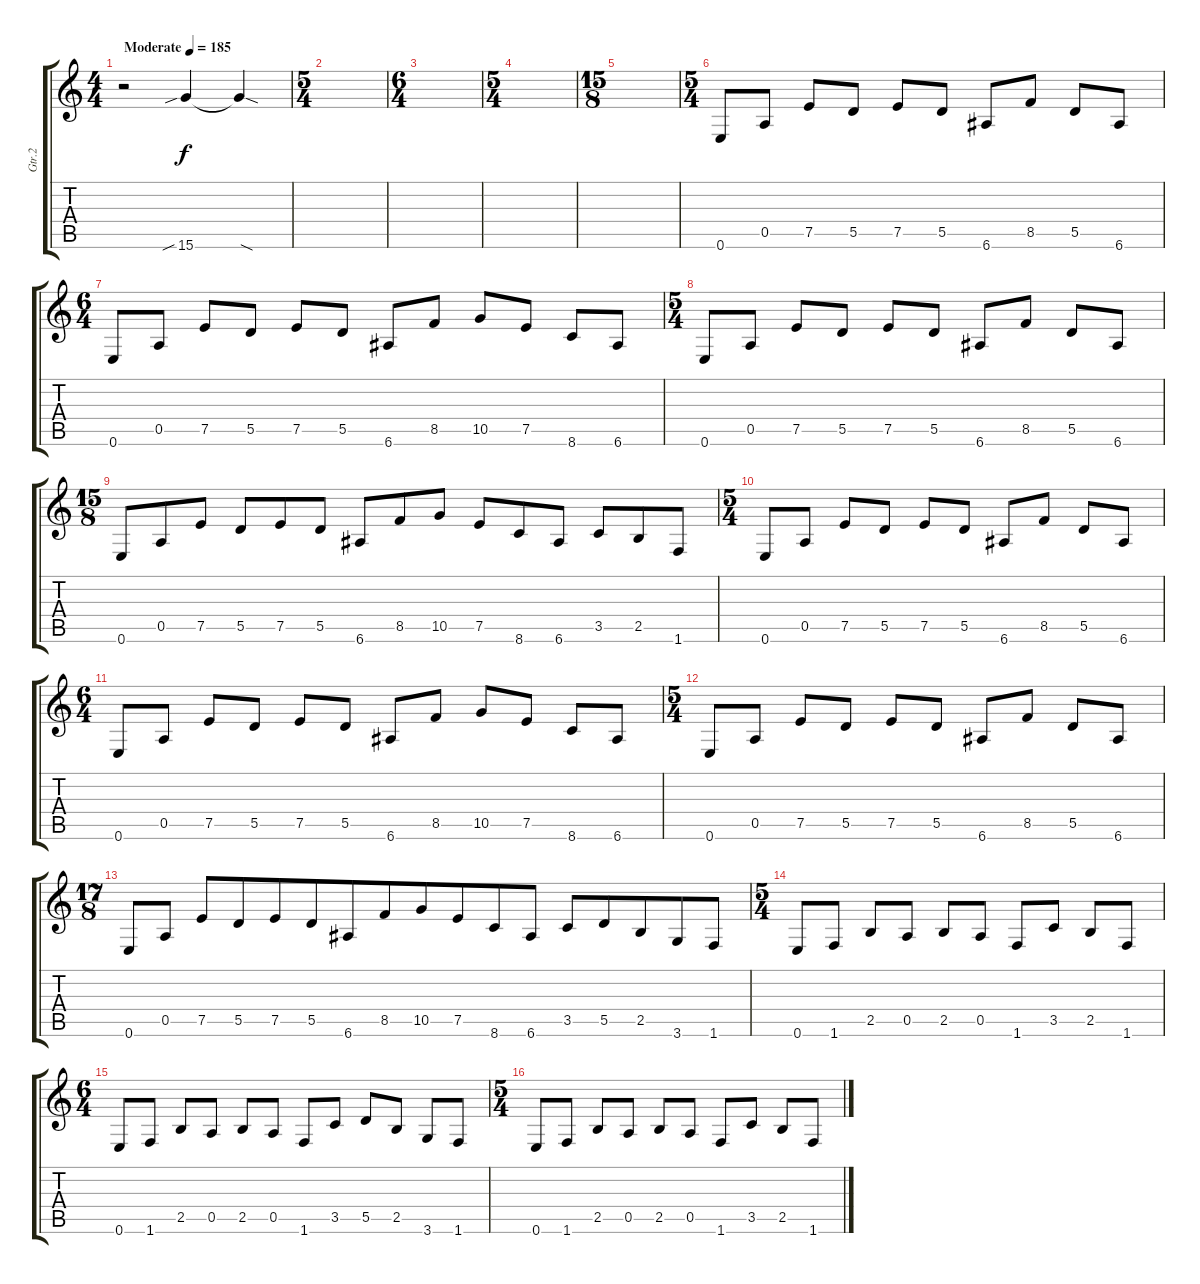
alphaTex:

\track ("Gtr.2" "Gtr.2") {instrument distortionguitar}
\staff {score tabs}
\tuning (E4 B3 G3 D3 A2 E2) {hide}
\ts (4 4)
\tempo (185 "Moderate")
\clef g2
\ks c
r.2{dy f instrument distortionguitar} 15.6{sib}.4{volume 0} 15.6{sod t}.4 |
\ts (5 4)
|
\ts (6 4)
|
\ts (5 4)
|
\ts (15 8)
|
\ts (5 4)
0.6.8 0.5.8 7.5.8 5.5.8 7.5.8 5.5.8 6.6.8 8.5.8 5.5.8 6.6.8 |
\ts (6 4)
0.6.8 0.5.8 7.5.8 5.5.8 7.5.8 5.5.8 6.6.8 8.5.8 10.5.8 7.5.8 8.6.8 6.6.8 |
\ts (5 4)
0.6.8 0.5.8 7.5.8 5.5.8 7.5.8 5.5.8 6.6.8 8.5.8 5.5.8 6.6.8 |
\ts (15 8)
0.6.8 0.5.8 7.5.8 5.5.8 7.5.8 5.5.8 6.6.8 8.5.8 10.5.8 7.5.8 8.6.8 6.6.8 3.5.8 2.5.8 1.6.8 |
\ts (5 4)
0.6.8 0.5.8 7.5.8 5.5.8 7.5.8 5.5.8 6.6.8 8.5.8 5.5.8 6.6.8 |
\ts (6 4)
0.6.8 0.5.8 7.5.8 5.5.8 7.5.8 5.5.8 6.6.8 8.5.8 10.5.8 7.5.8 8.6.8 6.6.8 |
\ts (5 4)
0.6.8 0.5.8 7.5.8 5.5.8 7.5.8 5.5.8 6.6.8 8.5.8 5.5.8 6.6.8 |
\ts (17 8)
0.6.8{beam merge} 0.5.8 7.5.8{beam merge} 5.5.8{beam merge} 7.5.8{beam merge} 5.5.8{beam merge} 6.6.8 8.5.8{beam merge} 10.5.8{beam merge} 7.5.8{beam merge} 8.6.8{beam merge} 6.6.8 3.5.8{beam merge} 5.5.8{beam merge} 2.5.8{beam merge} 3.6.8{beam merge} 1.6.8 |
\ts (5 4)
0.6.8 1.6.8 2.5.8 0.5.8 2.5.8 0.5.8 1.6.8 3.5.8 2.5.8 1.6.8 |
\ts (6 4)
0.6.8 1.6.8 2.5.8 0.5.8 2.5.8 0.5.8 1.6.8 3.5.8 5.5.8 2.5.8 3.6.8 1.6.8 |
\ts (5 4)
0.6.8 1.6.8 2.5.8 0.5.8 2.5.8 0.5.8 1.6.8 3.5.8 2.5.8 1.6.8
